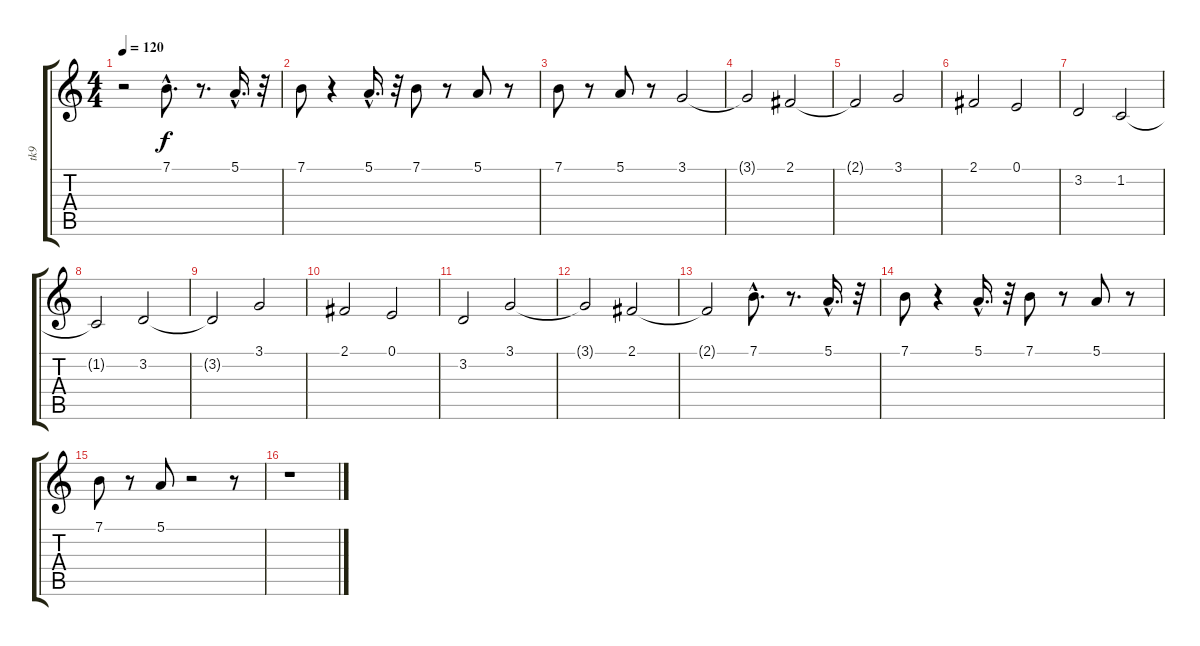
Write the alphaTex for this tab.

\track ("tk9" "tk9") {instrument stringensemble1}
\staff {score tabs}
\tuning (E4 B3 G3 D3 A2 E2) {hide}
\ts (4 4)
\tempo 120
\clef g2
\ks c
r.2{dy f instrument stringensemble1} 7.1{hac}.8{d balance 8} r.8{d} 5.1{hac}.16{d} r.32 |
7.1.8 r.4 5.1{hac}.16{d} r.32 7.1.8 r.8 5.1.8 r.8 |
7.1.8 r.8 5.1.8 r.8 3.1.2 |
3.1{t}.2 2.1.2 |
2.1{t}.2 3.1.2 |
2.1.2 0.1.2 |
3.2.2 1.2.2 |
1.2{t}.2 3.2.2 |
3.2{t}.2 3.1.2 |
2.1.2 0.1.2 |
3.2.2 3.1.2 |
3.1{t}.2 2.1.2 |
2.1{t}.2 7.1{hac}.8{d} r.8{d} 5.1{hac}.16{d} r.32 |
7.1.8 r.4 5.1{hac}.16{d} r.32 7.1.8 r.8 5.1.8 r.8 |
7.1.8 r.8 5.1.8 r.2 r.8 |
r.1
